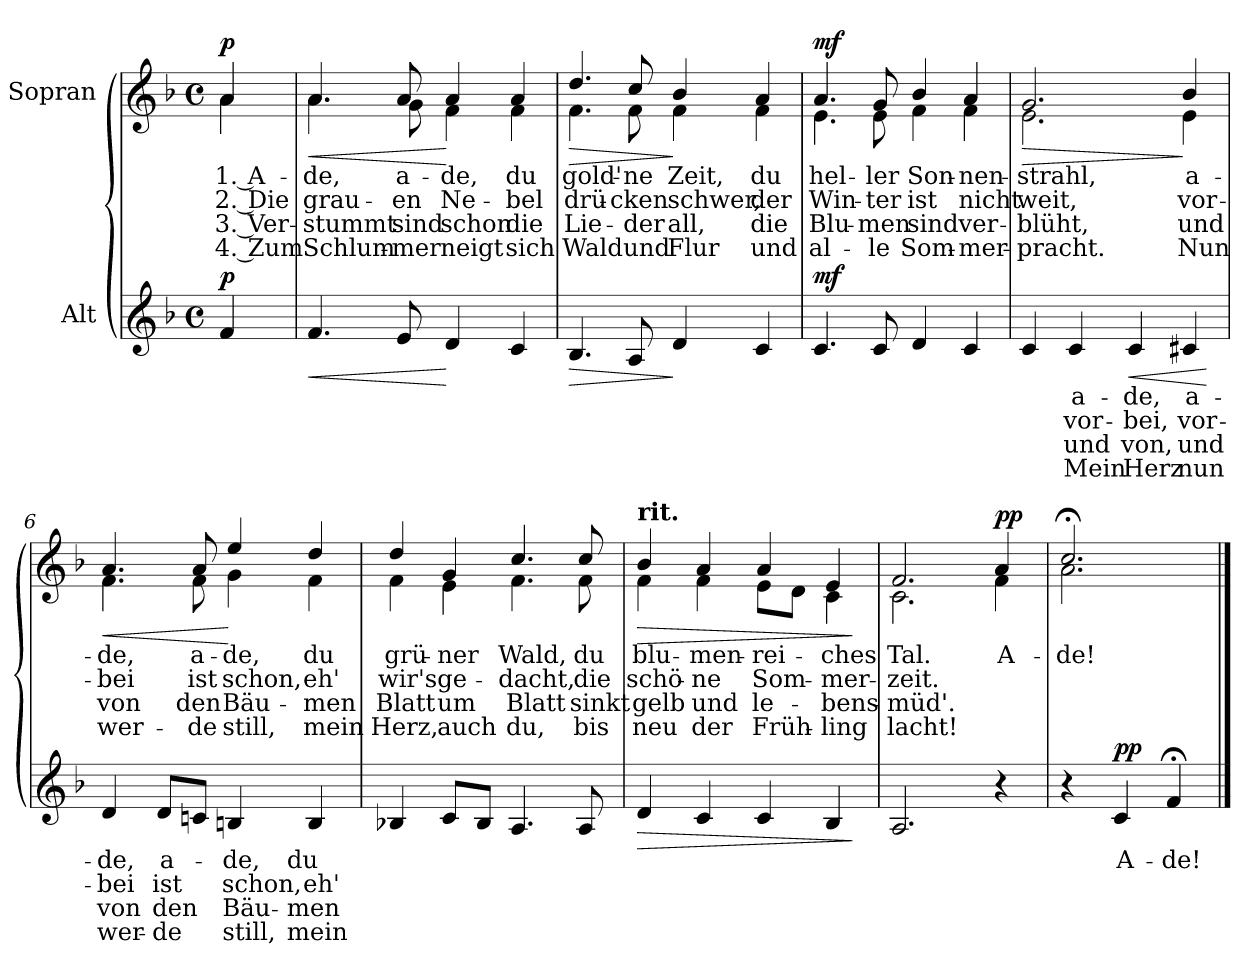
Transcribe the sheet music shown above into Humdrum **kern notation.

**kern	**text	**text	**text	**text	**dynam	**kern	**text	**text	**text	**text	**dynam
*part2	*part2	*part2	*part2	*part2	*part2	*part1	*part1	*part1	*part1	*part1	*part1
*staff2	*staff2	*staff2	*staff2	*staff2	*staff2	*staff1	*staff1	*staff1	*staff1	*staff1	*staff1
*I"Alt	*	*	*	*	*	*I"Sopran	*	*	*	*	*
*clefG2	*	*	*	*	*	*clefG2	*	*	*	*	*
*k[b-]	*	*	*	*	*	*k[b-]	*	*	*	*	*
*M4/4	*	*	*	*	*	*M4/4	*	*	*	*	*
*met(c)	*	*	*	*	*	*met(c)	*	*	*	*	*
=1	=1	=1	=1	=1	=1	=1	=1	=1	=1	=1	=1
!	!	!	!	!	!	!LO:TX:a:B:t=Langsam	!	!	!	!	!
!	!	!	!	!	!LO:DY:a	!	!LO:LY:b	!LO:LY:b	!LO:LY:b	!LO:LY:b	!LO:DY:a
*	*	*	*	*	*	*^	*	*	*	*	*
4f/	.	.	.	.	p	4a/	4a\	1. A-	2. Die	3. Ver-	4. Zum	p
=2	=2	=2	=2	=2	=2	=2	=2	=2	=2	=2	=2	=2
!	!	!	!	!	!LO:HP:b	!	!	!LO:LY:b	!LO:LY:b	!LO:LY:b	!LO:LY:b	!LO:HP:b
4.f/	.	.	.	.	<	4.a/	4.a\	-de,	grau-	-stummt	Schlum-	<
!	!	!	!	!	!	!	!	!LO:LY:b	!LO:LY:b	!LO:LY:b	!LO:LY:b	!
8e/	.	.	.	.	.	8a/	8g\	a-	-en	sind	-mer	.
!	!	!	!	!	!	!	!	!LO:LY:b	!LO:LY:b	!LO:LY:b	!LO:LY:b	!
4d/	.	.	.	.	[	4a/	4f\	-de,	Ne-	schon	neigt	[
!	!	!	!	!	!	!	!	!LO:LY:b	!LO:LY:b	!LO:LY:b	!LO:LY:b	!
4c/	.	.	.	.	.	4a/	4f\	du	-bel	die	sich	.
=3	=3	=3	=3	=3	=3	=3	=3	=3	=3	=3	=3	=3
!	!	!	!	!	!LO:HP:b	!	!	!LO:LY:b	!LO:LY:b	!LO:LY:b	!LO:LY:b	!LO:HP:b
4.B-/	.	.	.	.	>	4.dd/	4.f\	gold'-	drü-	Lie-	Wald	>
!	!	!	!	!	!	!	!	!LO:LY:b	!LO:LY:b	!LO:LY:b	!LO:LY:b	!
8A/	.	.	.	.	.	8cc/	8f\	-ne	-cken	-der	und	.
!	!	!	!	!	!	!	!	!LO:LY:b	!LO:LY:b	!LO:LY:b	!LO:LY:b	!
4d/	.	.	.	.	]	4b-/	4f\	Zeit,	schwer,	all,	Flur	]
!	!	!	!	!	!	!	!	!LO:LY:b	!LO:LY:b	!LO:LY:b	!LO:LY:b	!
4c/	.	.	.	.	.	4a/	4f\	du	der	die	und	.
!!LO:LB:g=z	!!
=4	=4	=4	=4	=4	=4	=4	=4	=4	=4	=4	=4	=4
!	!	!	!	!	!LO:DY:a	!	!	!LO:LY:b	!LO:LY:b	!LO:LY:b	!LO:LY:b	!LO:DY:a
4.c/	.	.	.	.	mf	4.a/	4.e\	hel-	Win-	Blu-	al-	mf
!	!	!	!	!	!	!	!	!LO:LY:b	!LO:LY:b	!LO:LY:b	!LO:LY:b	!
8c/	.	.	.	.	.	8g/	8e\	-ler	-ter	-men	-le	.
!	!	!	!	!	!	!	!	!LO:LY:b	!LO:LY:b	!LO:LY:b	!LO:LY:b	!
4d/	.	.	.	.	.	4b-/	4f\	Son-	ist	sind	Som-	.
!	!	!	!	!	!	!	!	!LO:LY:b	!LO:LY:b	!LO:LY:b	!LO:LY:b	!
4c/	.	.	.	.	.	4a/	4f\	-nen-	nicht	ver-	-mer-	.
=5	=5	=5	=5	=5	=5	=5	=5	=5	=5	=5	=5	=5
!	!	!	!	!	!	!	!	!LO:LY:b	!LO:LY:b	!LO:LY:b	!LO:LY:b	!LO:HP:b
4c/	.	.	.	.	.	2.g/	2.e\	-strahl,	weit,	-blüht,	-pracht.	>
!	!LO:LY:b	!LO:LY:b	!LO:LY:b	!LO:LY:b	!	!	!	!	!	!	!	!
4c/	a-	vor-	und	Mein	.	.	.	.	.	.	.	.
!	!LO:LY:b	!LO:LY:b	!LO:LY:b	!LO:LY:b	!LO:HP:b	!	!	!	!	!	!	!
4c/	-de,	-bei,	von,	Herz	<	.	.	.	.	.	.	.
!	!LO:LY:b	!LO:LY:b	!LO:LY:b	!LO:LY:b	!	!	!	!LO:LY:b	!LO:LY:b	!LO:LY:b	!LO:LY:b	!
4c#X/	a-	vor-	und	nun	.	4b-/	4e\	a-	vor-	und	Nun	]
*	*	*	*	*	*	*v	*v	*	*	*	*	*
.	.	.	.	.	[	.	.	.	.	.	.
=6	=6	=6	=6	=6	=6	=6	=6	=6	=6	=6	=6
!	!LO:LY:b	!LO:LY:b	!LO:LY:b	!LO:LY:b	!	!	!LO:LY:b	!LO:LY:b	!LO:LY:b	!LO:LY:b	!LO:HP:b
*	*	*	*	*	*	*^	*	*	*	*	*
4d/	-de,	-bei	von	wer-	.	4.a/	4.f\	-de,	-bei	von	wer-	<
!	!LO:LY:b	!LO:LY:b	!LO:LY:b	!LO:LY:b	!	!	!	!	!	!	!	!
8d/L	a-	-ist	den	-de	.	.	.	.	.	.	.	.
!	!	!	!	!	!	!	!	!LO:LY:b	!LO:LY:b	!LO:LY:b	!LO:LY:b	!
8cn/J	.	.	.	.	.	8a/	8f\	a-	ist	den	-de	.
!	!LO:LY:b	!LO:LY:b	!LO:LY:b	!LO:LY:b	!	!	!	!LO:LY:b	!LO:LY:b	!LO:LY:b	!LO:LY:b	!
4Bn/	-de,	schon,	Bäu-	still,	.	4ee/	4g\	-de,	schon,	Bäu-	still,	[
!	!LO:LY:b	!LO:LY:b	!LO:LY:b	!LO:LY:b	!	!	!	!LO:LY:b	!LO:LY:b	!LO:LY:b	!LO:LY:b	!
4B/	du	eh'	-men	mein	.	4dd/	4f\	du	eh'	-men	mein	.
!!LO:LB:g=z	!!
=7	=7	=7	=7	=7	=7	=7	=7	=7	=7	=7	=7	=7
!	!	!	!	!	!	!	!	!LO:LY:b	!LO:LY:b	!LO:LY:b	!LO:LY:b	!
4B-X/	.	.	.	.	.	4dd/	4f\	grü-	wir's	Blatt	Herz,	.
!	!	!	!	!	!	!	!	!LO:LY:b	!LO:LY:b	!LO:LY:b	!LO:LY:b	!
8c/L	.	.	.	.	.	4g/	4e\	-ner	ge-	um	auch	.
8B-/J	.	.	.	.	.	.	.	.	.	.	.	.
!	!	!	!	!	!	!	!	!LO:LY:b	!LO:LY:b	!LO:LY:b	!LO:LY:b	!
4.A/	.	.	.	.	.	4.cc/	4.f\	Wald,	-dacht,	Blatt	du,	.
!	!	!	!	!	!	!	!	!LO:LY:b	!LO:LY:b	!LO:LY:b	!LO:LY:b	!
8A/	.	.	.	.	.	8cc/	8f\	du	die	sinkt	bis	.
=8	=8	=8	=8	=8	=8	=8	=8	=8	=8	=8	=8	=8
!	!	!	!	!	!	!LO:TX:a:B:t=rit.	!	!	!	!	!	!
!	!	!	!	!	!LO:HP:b	!	!	!LO:LY:b	!LO:LY:b	!LO:LY:b	!LO:LY:b	!LO:HP:b
4d/	.	.	.	.	>	4b-/	4f\	blu-	schö-	gelb	neu	>
!	!	!	!	!	!	!	!	!LO:LY:b	!LO:LY:b	!LO:LY:b	!LO:LY:b	!
4c/	.	.	.	.	.	4a/	4f\	-men-	-ne	und	der	.
!	!	!	!	!	!	!	!	!LO:LY:b	!LO:LY:b	!LO:LY:b	!LO:LY:b	!
4c/	.	.	.	.	.	4a/	8e\L	-rei-	Som-	le-	Früh-	.
.	.	.	.	.	.	.	8d\J	.	.	.	.	.
!	!	!	!	!	!	!	!	!LO:LY:b	!LO:LY:b	!LO:LY:b	!LO:LY:b	!
4B-/	.	.	.	.	.	4e/	4c\	-ches	-mer-	-bens-	-ling	.
*	*	*	*	*	*	*v	*v	*	*	*	*	*
.	.	.	.	.	]	.	.	.	.	.	]
=9	=9	=9	=9	=9	=9	=9	=9	=9	=9	=9	=9
!	!	!	!	!	!	!	!LO:LY:b	!LO:LY:b	!LO:LY:b	!LO:LY:b	!
*	*	*	*	*	*	*^	*	*	*	*	*
2.A/	.	.	.	.	.	2.f/	2.c\	Tal.	-zeit.	-müd'.	lacht!	.
!	!	!	!	!	!	!	!	!LO:LY:b	!	!	!	!LO:DY:a
4r	.	.	.	.	.	4a/	4f\	A-	.	.	.	pp
=10	=10	=10	=10	=10	=10	=10	=10	=10	=10	=10	=10	=10
!	!	!	!	!	!	!	!	!LO:LY:b	!	!	!	!
4r	.	.	.	.	.	2.cc;</	2.a\	-de!	.	.	.	.
!	!LO:LY:b	!	!	!	!LO:DY:a	!	!	!	!	!	!	!
4c/	A-	.	.	.	pp	.	.	.	.	.	.	.
!	!LO:LY:b	!	!	!	!	!	!	!	!	!	!	!
4f;</	-de!	.	.	.	.	.	.	.	.	.	.	.
*	*	*	*	*	*	*v	*v	*	*	*	*	*
==	==	==	==	==	==	==	==	==	==	==	==
*-	*-	*-	*-	*-	*-	*-	*-	*-	*-	*-	*-
